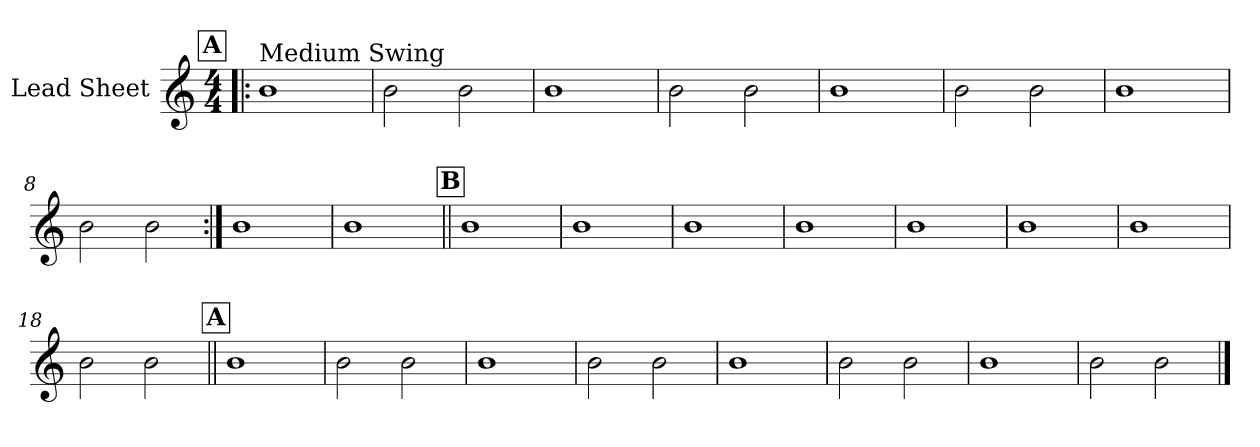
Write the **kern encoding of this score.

**kern
*part1
*staff1
*I"Lead Sheet
*clefG2
*k[]
*M4/4
!!LO:REH:place=s1:a:fs=14:t=A
=1!|:
!LO:TX:a:t=Medium Swing
1b
=2
2b\
2b\
=3
1b
=4
2b\
2b\
!!LO:LB:g=z
=5
1b
=6
2b\
2b\
=7
1b
=8
2b\
2b\
!!LO:LB:g=z
=9:|!
1b
=10
1b
!!LO:LB:g=z
!!LO:REH:place=s1:a:fs=14:t=B
=11||
1b
=12
1b
=13
1b
=14
1b
!!LO:LB:g=z
=15
1b
=16
1b
=17
1b
=18
2b\
2b\
!!LO:LB:g=z
!!LO:REH:place=s1:a:fs=14:t=A
=19||
1b
=20
2b\
2b\
=21
1b
=22
2b\
2b\
!!LO:LB:g=z
=23
1b
=24
2b\
2b\
=25
1b
=26
2b\
2b\
==
*-
